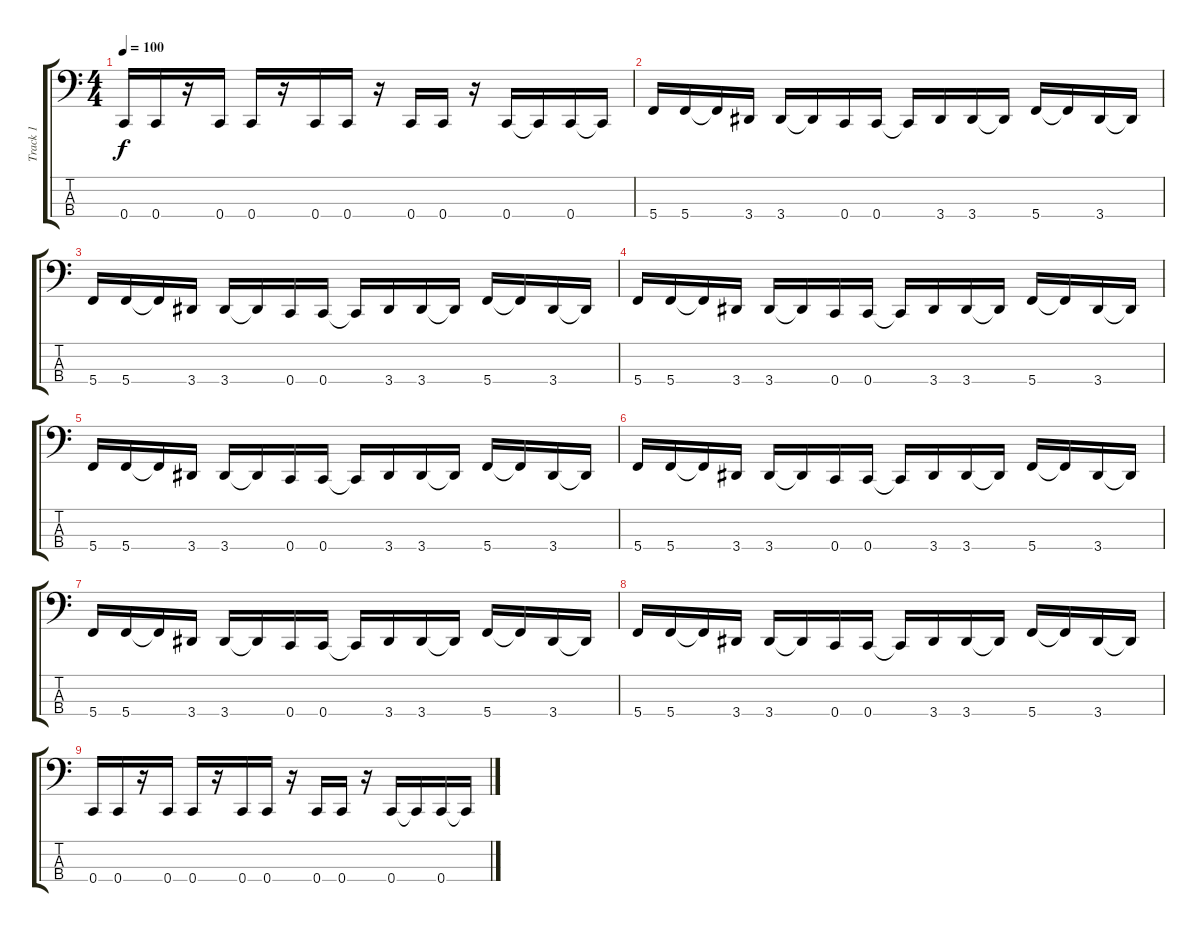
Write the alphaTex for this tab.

\track ("Track 1" "Track 1") {instrument acousticbass}
\staff {score tabs}
\tuning (F2 C2 G1 C1) {hide}
\ts (4 4)
\tempo 100
\clef f4
\ks c
0.4.16{dy f} 0.4.16 r.16 0.4.16 0.4.16 r.16 0.4.16 0.4.16 r.16 0.4.16 0.4.16 r.16 0.4.16 0.4{t}.16 0.4.16 0.4{t}.16 |
5.4.16 5.4.16 5.4{t}.16 3.4.16 3.4.16 3.4{t}.16 0.4.16 0.4.16 0.4{t}.16 3.4.16 3.4.16 3.4{t}.16 5.4.16 5.4{t}.16 3.4.16 3.4{t}.16 |
5.4.16 5.4.16 5.4{t}.16 3.4.16 3.4.16 3.4{t}.16 0.4.16 0.4.16 0.4{t}.16 3.4.16 3.4.16 3.4{t}.16 5.4.16 5.4{t}.16 3.4.16 3.4{t}.16 |
5.4.16 5.4.16 5.4{t}.16 3.4.16 3.4.16 3.4{t}.16 0.4.16 0.4.16 0.4{t}.16 3.4.16 3.4.16 3.4{t}.16 5.4.16 5.4{t}.16 3.4.16 3.4{t}.16 |
5.4.16 5.4.16 5.4{t}.16 3.4.16 3.4.16 3.4{t}.16 0.4.16 0.4.16 0.4{t}.16 3.4.16 3.4.16 3.4{t}.16 5.4.16 5.4{t}.16 3.4.16 3.4{t}.16 |
5.4.16 5.4.16 5.4{t}.16 3.4.16 3.4.16 3.4{t}.16 0.4.16 0.4.16 0.4{t}.16 3.4.16 3.4.16 3.4{t}.16 5.4.16 5.4{t}.16 3.4.16 3.4{t}.16 |
5.4.16 5.4.16 5.4{t}.16 3.4.16 3.4.16 3.4{t}.16 0.4.16 0.4.16 0.4{t}.16 3.4.16 3.4.16 3.4{t}.16 5.4.16 5.4{t}.16 3.4.16 3.4{t}.16 |
5.4.16 5.4.16 5.4{t}.16 3.4.16 3.4.16 3.4{t}.16 0.4.16 0.4.16 0.4{t}.16 3.4.16 3.4.16 3.4{t}.16 5.4.16 5.4{t}.16 3.4.16 3.4{t}.16 |
0.4.16 0.4.16 r.16 0.4.16 0.4.16 r.16 0.4.16 0.4.16 r.16 0.4.16 0.4.16 r.16 0.4.16 0.4{t}.16 0.4.16 0.4{t}.16
